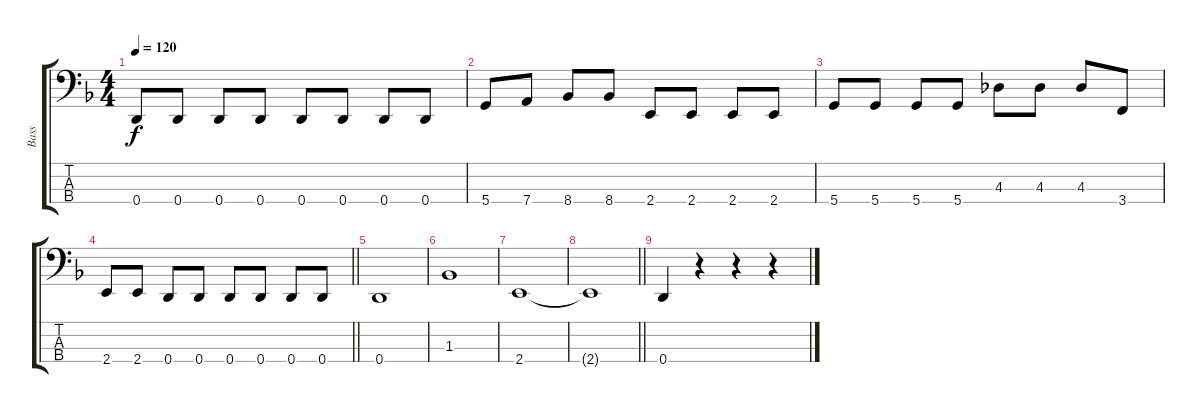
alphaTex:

\track ("Bass" "Bass") {instrument electricbassfinger}
\staff {score tabs}
\tuning (G2 D2 A1 D1) {hide}
\ts (4 4)
\tempo 120
\clef f4
\ks dminor
0.4.8{dy f} 0.4.8 0.4.8 0.4.8 0.4.8 0.4.8 0.4.8 0.4.8 |
5.4.8 7.4.8 8.4.8 8.4.8 2.4.8 2.4.8 2.4.8 2.4.8 |
5.4.8 5.4.8 5.4.8 5.4.8 4.3.8 4.3.8 4.3.8 3.4.8 |
\barLineRight lightlight
2.4.8 2.4.8 0.4.8 0.4.8 0.4.8 0.4.8 0.4.8 0.4.8 |
\section ("" "")
0.4.1 |
1.3.1 |
2.4.1 |
\barLineRight lightlight
2.4{t}.1 |
\section ("" "")
0.4.4 r.4 r.4 r.4
